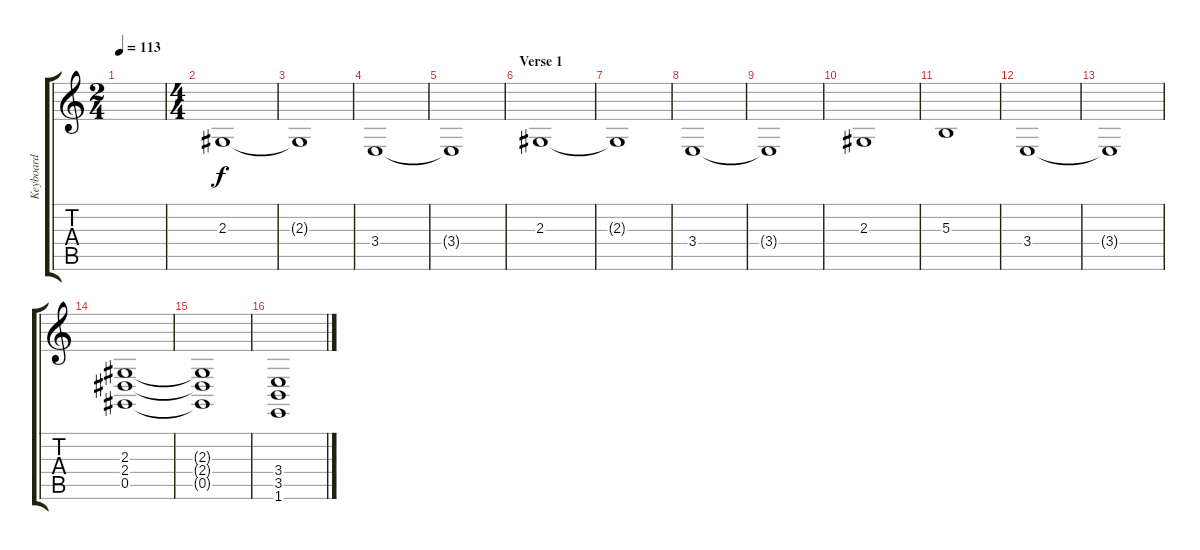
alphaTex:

\track ("Keyboard" "Keyboard") {instrument pad2warm}
\staff {score tabs}
\tuning (Eb4 Bb3 Gb3 Db3 Ab2 Eb2) {hide}
\ts (2 4)
\tempo 113
\clef g2
\ks c
|
\ts (4 4)
2.3.1 |
2.3{t}.1 |
3.4.1 |
3.4{t}.1 |
\section ("" "Verse 1")
2.3.1 |
2.3{t}.1 |
3.4.1 |
3.4{t}.1 |
2.3.1 |
5.3.1 |
3.4.1 |
3.4{t}.1 |
(2.3 2.4 0.5).1 |
(2.3{t} 2.4{t} 0.5{t}).1 |
(3.4 3.5 1.6).1
